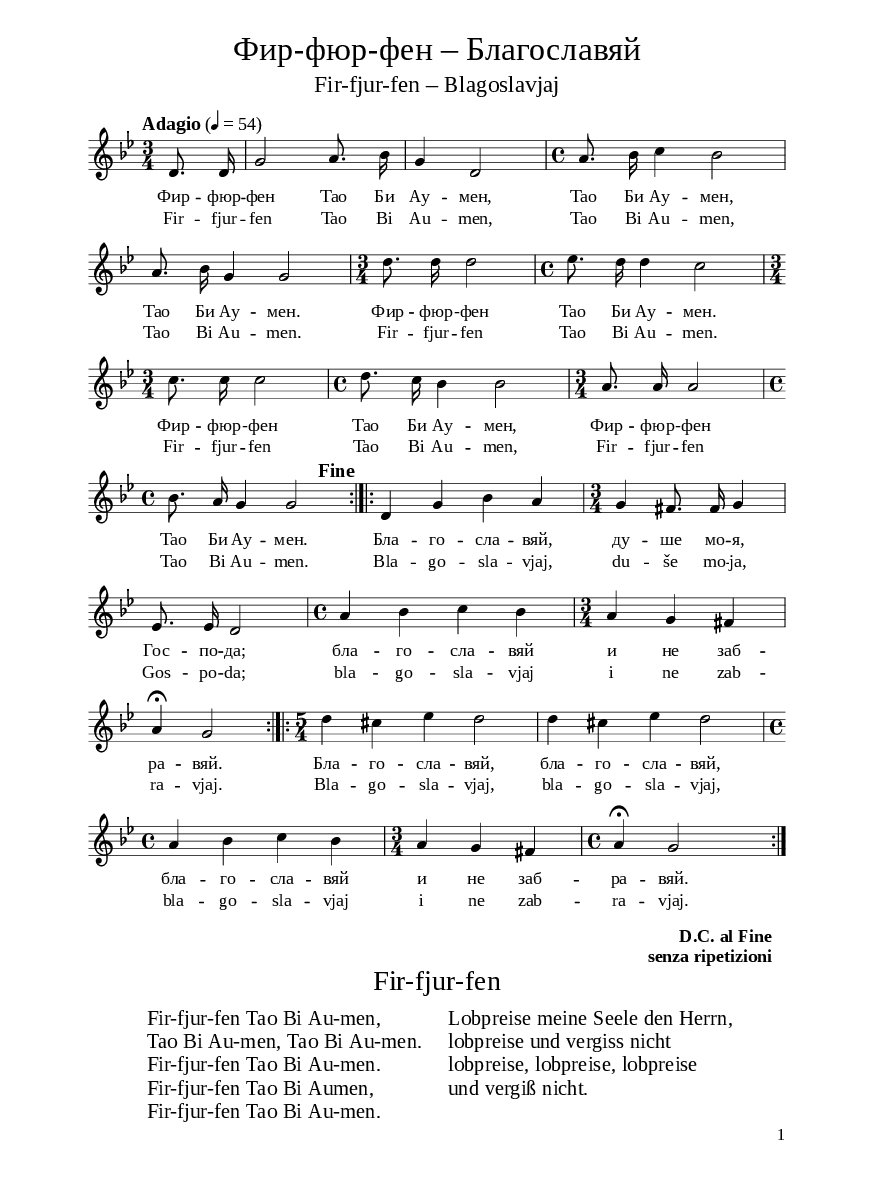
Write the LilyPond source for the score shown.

\version "2.24.4"

% include paper part and global functions
\include "include/globals.ily"

\bookpart {
  \label #'ref070
  \tocItem \markup "Фир-фюр-фен – Благославяй – Fir-fjur-fen – Blagoslavjaj"
  \include "include/bookpart-paper.ily"
  \score {
    \include "include/score-layout.ily"

    \new Voice \absolute  {
      \clef treble
      \key g \minor
      \time 3/4
      \tempoFunc "Adagio" 4 "54"
      \partial 4
      \autoBeamOff

      d'8. d'16 | g'2 a'8. bes'16 |  g'4 d'2 | \time 4/4  a'8. bes'16 c''4 bes'2 | \break

      a'8. bes'16 g'4 g'2 | \time 3/4  d''8. d''16 d''2 | \time 4/4  es''8. d''16 d''4 c''2 \break

      \time 3/4  c''8. c''16 c''2 | \time 4/4  d''8. c''16 bes'4 bes'2 | \time 3/4  a'8. a'16 a'2 \break |

      \time 4/4  bes'8. a'16 g'4 \tempo"       Fine" g'2
      | \bar ":|.|:" d'4 g'4 bes'4 a'4 |  \time 3/4  g'4 fis'8. fis'16 g'4 \break |

      es'8. es'16 d'2 | \time 4/4  a'4 bes'4 c''4 bes'4 | \time 3/4  a'4 g'4 fis'4 \break |

      a'4 \fermata g'2 | \bar ":|.|:" \time 5/4
      d''4 cis''4 es''4 d''2 | d''4 cis''4 es''4 d''2 \break |

      \time 4/4  a'4 bes'4 c''4 bes'4 | \time 3/4  a'4 g'4 fis'4 | \time 4/4  a'4 \fermata g'2 s4
      | \bar ":|."
    }

    \addlyrics {
      Фир -- фюр --
      фен Тао Би Ау -- мен, Тао Би Ау -- мен, Тао Би
      Ау -- мен. Фир -- фюр -- "-фен" Тао Би Ау -- мен.
      Фир -- фюр -- "-фен" Тао Би Ау -- мен, Фир -- фюр --
      "-фен" Тао Би Ау -- мен. Бла -- го -- сла -- вяй,
      ду -- ше мо -- я, Гос -- по -- да; бла -- го --
      сла -- вяй и не заб -- ра -- вяй. Бла -- го --
      сла -- вяй, бла -- го -- сла -- вяй, бла -- го --
      сла -- вяй и не заб -- ра -- вяй.}
      \addlyrics {
        Fir -- fjur --
        fen Tao Bi Au -- men, Tao Bi Au -- men, Tao Bi
        Au -- men. Fir -- fjur -- fen Tao Bi Au -- men.
        Fir -- fjur -- fen Tao Bi Au -- men, Fir -- fjur --
        fen Tao Bi Au -- men. Bla -- go -- sla -- vjaj,
        du -- še mo -- ja, Gos -- po -- da; bla -- go --
        sla -- vjaj i ne zab -- ra -- vjaj. Bla -- go --
        sla -- vjaj, bla -- go -- sla -- vjaj, bla -- go --
        sla -- vjaj i ne zab -- ra -- vjaj.}

        \header {
          title = \titleFunc "Фир-фюр-фен – Благославяй" "Fir-fjur-fen – Blagoslavjaj"
        }

        \midi{}

      } % score

      \markup \empty-one

      \markup \dc-two "D.C. al Fine" "senza ripetizioni"



      % include foreign translation(s) of the song
      \version "2.24.4"

\markup \fill-line { \fontsize #deTitleFontSize "Fir-fjur-fen" }
\markup \null
\markup \null

\markup \abs-fontsize #10 {
   \hspace #5
  \override #`(baseline-skip . ,deCoupletBaselineSkip)

  \column {


    \line {   "   "Fir-fjur-fen Tao Bi Au-men,}
    \line {   "   "Tao Bi Au-men, Tao Bi Au-men. }
    \line {   "   "Fir-fjur-fen Tao Bi Au-men.}
    \line {   "   "Fir-fjur-fen Tao Bi Aumen, }
    \line {   "   "Fir-fjur-fen Tao Bi Au-men.}
   
  

  }
 \override #`(baseline-skip . ,deCoupletBaselineSkip)
   \column {  \line {   "   "Lobpreise meine Seele den Herrn,}
    \line {   "   "lobpreise und vergiss nicht}
    \line {   "   "lobpreise, lobpreise, lobpreise }
    \line {  "   " und vergiß nicht.}
 }


}


    } % bookpart
